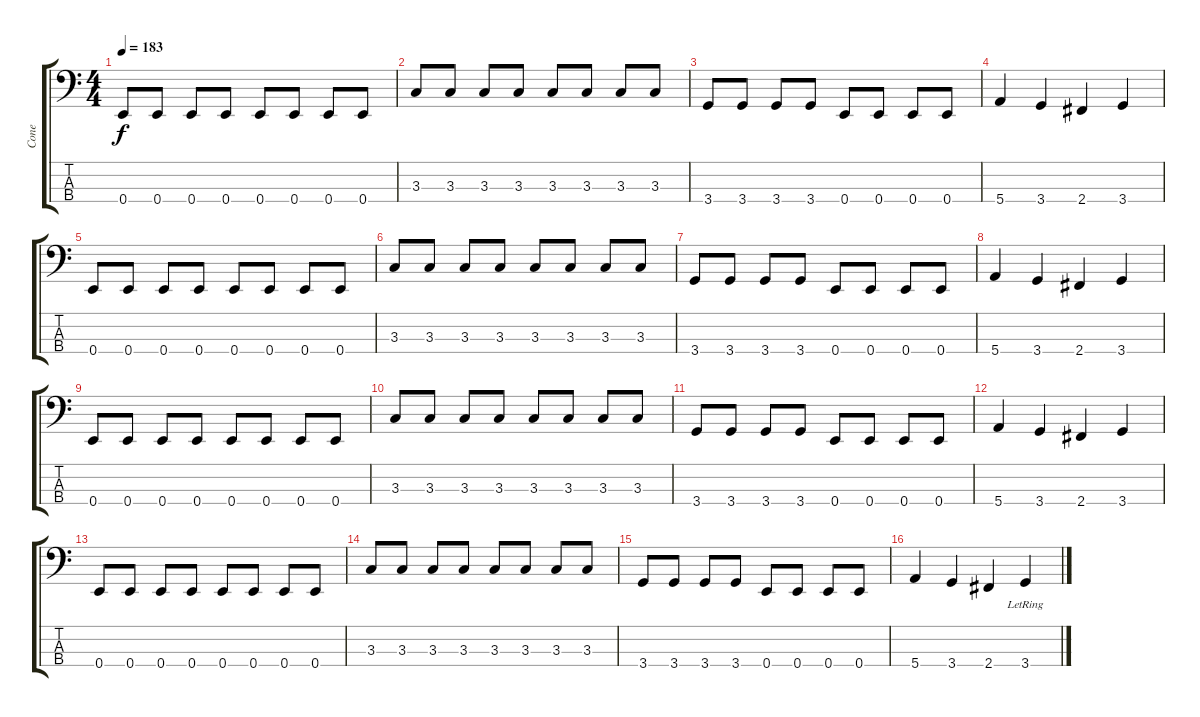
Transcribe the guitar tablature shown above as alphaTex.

\track ("Cone" "Cone") {instrument electricbasspick}
\staff {score tabs}
\tuning (G2 D2 A1 E1) {hide}
\ts (4 4)
\tempo 183
\clef f4
\ks c
0.4.8{dy f} 0.4.8 0.4.8 0.4.8 0.4.8 0.4.8 0.4.8 0.4.8 |
3.3.8 3.3.8 3.3.8 3.3.8 3.3.8 3.3.8 3.3.8 3.3.8 |
3.4.8 3.4.8 3.4.8 3.4.8 0.4.8 0.4.8 0.4.8 0.4.8 |
5.4.4 3.4.4 2.4.4 3.4.4 |
0.4.8 0.4.8 0.4.8 0.4.8 0.4.8 0.4.8 0.4.8 0.4.8 |
3.3.8 3.3.8 3.3.8 3.3.8 3.3.8 3.3.8 3.3.8 3.3.8 |
3.4.8 3.4.8 3.4.8 3.4.8 0.4.8 0.4.8 0.4.8 0.4.8 |
5.4.4 3.4.4 2.4.4 3.4.4 |
0.4.8 0.4.8 0.4.8 0.4.8 0.4.8 0.4.8 0.4.8 0.4.8 |
3.3.8 3.3.8 3.3.8 3.3.8 3.3.8 3.3.8 3.3.8 3.3.8 |
3.4.8 3.4.8 3.4.8 3.4.8 0.4.8 0.4.8 0.4.8 0.4.8 |
5.4.4 3.4.4 2.4.4 3.4.4 |
0.4.8 0.4.8 0.4.8 0.4.8 0.4.8 0.4.8 0.4.8 0.4.8 |
3.3.8 3.3.8 3.3.8 3.3.8 3.3.8 3.3.8 3.3.8 3.3.8 |
3.4.8 3.4.8 3.4.8 3.4.8 0.4.8 0.4.8 0.4.8 0.4.8 |
5.4.4 3.4.4 2.4.4 3.4{lr}.4
